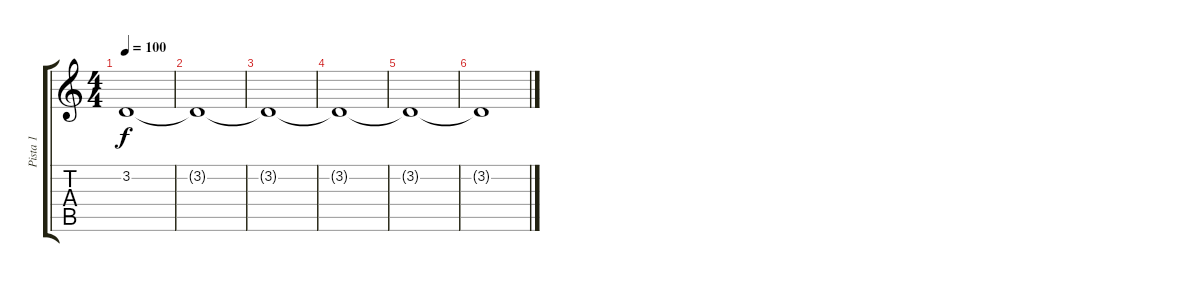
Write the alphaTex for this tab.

\track ("Pista 1" "Pista 1") {instrument violin}
\staff {score tabs}
\tuning (E4 B3 G3 D3 A2 E2) {hide}
\ts (4 4)
\tempo 100
\clef g2
\ks c
3.2.1{dy f} |
3.2{t}.1 |
3.2{t}.1 |
3.2{t}.1 |
3.2{t}.1 |
3.2{t}.1
